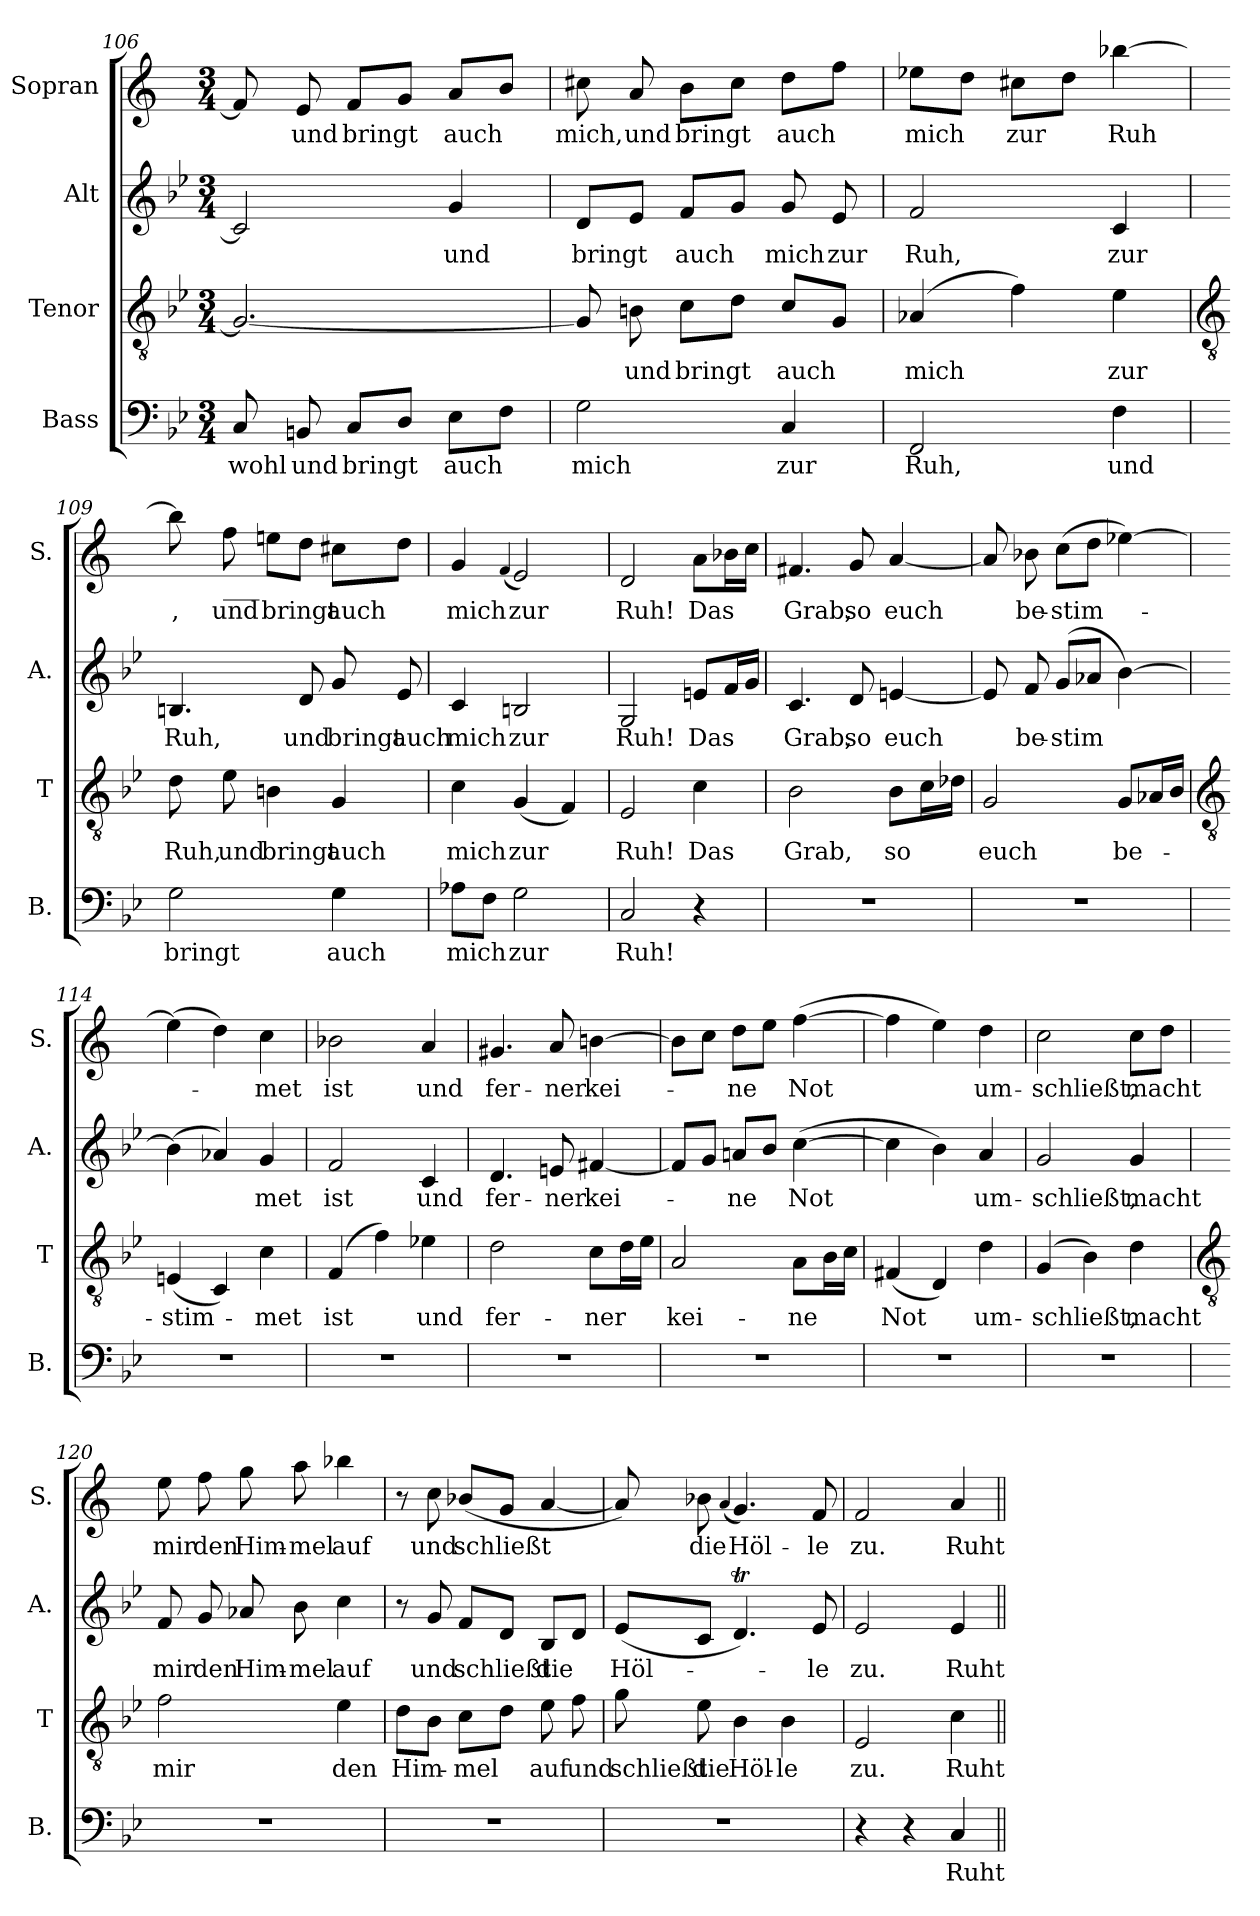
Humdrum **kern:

**kern	**text	**kern	**text	**kern	**text	**kern	**text
*part4	*part4	*part3	*part3	*part2	*part2	*part1	*part1
*staff4	*staff4	*staff3	*staff3	*staff2	*staff2	*staff1	*staff1
*I"Bass	*	*I"Tenor	*	*I"Alt	*	*I"Sopran	*
*I'B.	*	*I'T	*	*I'A.	*	*I'S.	*
*clefF4	*	*clefGv2	*	*clefG2	*	*clefG2	*
*	*	*	*	*	*	*ITrd1c2	*
*k[b-e-]	*	*k[b-e-]	*	*k[b-e-]	*	*k[b-e-]	*
*B-:	*	*B-:	*	*B-:	*	*B-:	*
*M3/4	*	*M3/4	*	*M3/4	*	*M3/4	*
=106	=106	=106	=106	=106	=106	=106	=106
!	!LO:LY:b	!	!	!	!	!	!
8C	wohl	2.G_	.	2c]	.	8e-]	.
!	!LO:LY:b	!	!	!	!	!	!LO:LY:b
8BBn	und	.	.	.	.	8d	und
!	!LO:LY:b	!	!	!	!	!	!LO:LY:b
8CL	bringt	.	.	.	.	8e-L	bringt
8DJ	.	.	.	.	.	8fJ	.
!	!LO:LY:b	!	!	!	!LO:LY:b	!	!LO:LY:b
8E-L	auch	.	.	4g	und	8gL	auch
8FJ	.	.	.	.	.	8aJ	.
=107	=107	=107	=107	=107	=107	=107	=107
!	!LO:LY:b	!	!	!	!LO:LY:b	!	!LO:LY:b
2G	mich	8G]	.	8dL	bringt	8bn	mich,
!	!	!	!LO:LY:b	!	!	!	!LO:LY:b
.	.	8Bn	und	8e-J	.	8g	und
!	!	!	!LO:LY:b	!	!LO:LY:b	!	!LO:LY:b
.	.	8cL	bringt	8fL	auch	8aL	bringt
.	.	8dJ	.	8gJ	.	8bJ	.
!	!LO:LY:b	!	!LO:LY:b	!	!LO:LY:b	!	!LO:LY:b
4C	zur	8cL	auch	8g	mich	8ccL	auch
!	!	!	!	!	!LO:LY:b	!	!
.	.	8GJ	.	8e-	zur	8ee-J	.
=108	=108	=108	=108	=108	=108	=108	=108
!	!LO:LY:b	!	!LO:LY:b	!	!LO:LY:b	!	!LO:LY:b
2FF	Ruh,	(<4A-X	mich	2f	Ruh,	8dd-XL	mich
.	.	.	.	.	.	8ccJ	.
!	!	!	!	!	!	!	!LO:LY:b
.	.	4f)	.	.	.	8bnL	zur
.	.	.	.	.	.	8ccJ	.
!	!LO:LY:b	!	!LO:LY:b	!	!LO:LY:b	!	!LO:LY:b
4F	und	4e-	zur	4c	zur	[4aa-X	Ruh
!!LO:LB:g=z
=109	=109	=109	=109	=109	=109	=109	=109
*	*	*clefGv2	*	*	*	*	*
!	!LO:LY:b	!	!LO:LY:b	!	!LO:LY:b	!	!LO:LY:b
2G	bringt	8d	Ruh,	4.Bn	Ruh,	8aa-]	,
!	!	!	!	!	!	!LO:TX:b:t=___	!
!	!	!	!LO:LY:b	!	!	!	!LO:LY:b
.	.	8e-	und	.	.	8ee-	und
!	!	!	!LO:LY:b	!	!	!	!LO:LY:b
.	.	4Bn	bringt	.	.	8ddnL	bringt
!	!	!	!	!	!LO:LY:b	!	!
.	.	.	.	8d	und	8ccJ	.
!	!LO:LY:b	!	!LO:LY:b	!	!LO:LY:b	!	!LO:LY:b
4G	auch	4G	auch	8g	bringt	8bnL	auch
!	!	!	!	!	!LO:LY:b	!	!
.	.	.	.	8e-	auch	8ccJ	.
=110	=110	=110	=110	=110	=110	=110	=110
!	!LO:LY:b	!	!LO:LY:b	!	!LO:LY:b	!	!LO:LY:b
8A-XL	mich	4c	mich	4c	mich	4f	mich
8FJ	.	.	.	.	.	.	.
.	.	.	.	.	.	(<4qqe-	.
!	!LO:LY:b	!	!LO:LY:b	!	!LO:LY:b	!	!LO:LY:b
2G	zur	(<4G	zur	2Bn	zur	2d)	zur
.	.	4F)	.	.	.	.	.
=111	=111	=111	=111	=111	=111	=111	=111
!	!LO:LY:b	!	!LO:LY:b	!	!LO:LY:b	!	!LO:LY:b
2C	Ruh!	2E-	Ruh!	2G	Ruh!	2c	Ruh!
!	!	!	!LO:LY:b	!	!LO:LY:b	!	!LO:LY:b
4r	.	4c	Das	8enL	Das	8gL	Das
.	.	.	.	16fL	.	16a-XL	.
.	.	.	.	16gJJ	.	16b-JJ	.
=112	=112	=112	=112	=112	=112	=112	=112
!LO:N:vis=1	!	!	!LO:LY:b	!	!LO:LY:b	!	!LO:LY:b
2.r	.	2B-	Grab,	4.c	Grab,	4.en	Grab,
!	!	!	!	!	!LO:LY:b	!	!LO:LY:b
.	.	.	.	8d	so	8f	so
!	!	!	!LO:LY:b	!	!LO:LY:b	!	!LO:LY:b
.	.	8B-L	so	[4en	euch	[4g	euch
.	.	16cL	.	.	.	.	.
.	.	16d-XJJ	.	.	.	.	.
=113	=113	=113	=113	=113	=113	=113	=113
!LO:N:vis=1	!	!	!LO:LY:b	!	!	!	!
2.r	.	2G	euch	8e]	.	8g]	.
!	!	!	!	!	!LO:LY:b	!	!LO:LY:b
.	.	.	.	8f	be-	8a-X	be-
!	!	!	!	!	!LO:LY:b	!	!LO:LY:b
.	.	.	.	(>8gL	-stim	(>8b-L	-stim-
.	.	.	.	8a-XJ	.	8ccJ	.
!	!	!	!LO:LY:b	!	!	!	!
.	.	8GL	be-	[4b-)	.	[4dd-X)	.
.	.	16A-XL	.	.	.	.	.
.	.	16B-JJ	.	.	.	.	.
!!LO:LB:g=z
=114	=114	=114	=114	=114	=114	=114	=114
*	*	*clefGv2	*	*	*	*	*
!LO:N:vis=1	!	!	!LO:LY:b	!	!	!	!
2.r	.	(<4En	-stim-	(>4b-]	.	(>4dd-]	.
.	.	4C)	.	4a-X)	.	4cc)	.
!	!	!	!LO:LY:b	!	!LO:LY:b	!	!LO:LY:b
.	.	4c	-met	4g	met	4b-	-met
=115	=115	=115	=115	=115	=115	=115	=115
!LO:N:vis=1	!	!	!LO:LY:b	!	!LO:LY:b	!	!LO:LY:b
2.r	.	(4F	ist	2f	ist	2a-X	ist
.	.	4f)	.	.	.	.	.
!	!	!	!LO:LY:b	!	!LO:LY:b	!	!LO:LY:b
.	.	4e-X	und	4c	und	4g	und
=116	=116	=116	=116	=116	=116	=116	=116
!LO:N:vis=1	!	!	!LO:LY:b	!	!LO:LY:b	!	!LO:LY:b
2.r	.	2d	fer-	4.d	fer-	4.f#X	fer-
!	!	!	!	!	!LO:LY:b	!	!LO:LY:b
.	.	.	.	8en	-ner	8g	-ner
!	!	!	!LO:LY:b	!	!LO:LY:b	!	!LO:LY:b
.	.	8cL	-ner	[4f#X	kei-	[4an	kei-
.	.	16dL	.	.	.	.	.
.	.	16e-JJ	.	.	.	.	.
=117	=117	=117	=117	=117	=117	=117	=117
!LO:N:vis=1	!	!	!LO:LY:b	!	!	!	!
2.r	.	2A	kei-	8f#L]	.	8aL]	.
.	.	.	.	8gJ	.	8b-J	.
!	!	!	!	!	!LO:LY:b	!	!LO:LY:b
.	.	.	.	8anL	-ne	8ccL	-ne
.	.	.	.	8b-J	.	8ddJ	.
!	!	!	!LO:LY:b	!	!LO:LY:b	!	!LO:LY:b
.	.	8AL	-ne	(>[4cc	Not	(>[4ee-	Not
.	.	16B-L	.	.	.	.	.
.	.	16cJJ	.	.	.	.	.
=118	=118	=118	=118	=118	=118	=118	=118
!LO:N:vis=1	!	!	!LO:LY:b	!	!	!	!
2.r	.	(<4F#X	Not	4cc]	.	4ee-]	.
.	.	4D)	.	4b-)	.	4dd)	.
!	!	!	!LO:LY:b	!	!LO:LY:b	!	!LO:LY:b
.	.	4d	um-	4a	um-	4cc	um-
=119	=119	=119	=119	=119	=119	=119	=119
!LO:N:vis=1	!	!	!LO:LY:b	!	!LO:LY:b	!	!LO:LY:b
2.r	.	(<4G	-schließt,	2g	-schließt,	2b-	-schließt,
.	.	4B-)	.	.	.	.	.
!	!	!	!LO:LY:b	!	!LO:LY:b	!	!LO:LY:b
.	.	4d	macht	4g	macht	8b-L	macht
.	.	.	.	.	.	8ccJ	.
!!LO:LB:g=z
=120	=120	=120	=120	=120	=120	=120	=120
*	*	*clefGv2	*	*	*	*	*
!LO:N:vis=1	!	!	!LO:LY:b	!	!LO:LY:b	!	!LO:LY:b
2.r	.	2f	mir	8f	mir	8dd	mir
!	!	!	!	!	!LO:LY:b	!	!LO:LY:b
.	.	.	.	8g	den	8ee-	den
!	!	!	!	!	!LO:LY:b	!	!LO:LY:b
.	.	.	.	8a-X	Him-	8ff	Him-
!	!	!	!	!	!LO:LY:b	!	!LO:LY:b
.	.	.	.	8b-	-mel	8gg	-mel
!	!	!	!LO:LY:b	!	!LO:LY:b	!	!LO:LY:b
.	.	4e-	den	4cc	auf	4aa-X	auf
=121	=121	=121	=121	=121	=121	=121	=121
!LO:N:vis=1	!	!	!LO:LY:b	!	!	!	!
2.r	.	8dL	Him-	8r	.	8r	.
!	!	!	!	!	!LO:LY:b	!	!LO:LY:b
.	.	8B-J	.	8g	und	8b-	und
!	!	!	!LO:LY:b	!	!LO:LY:b	!	!LO:LY:b
.	.	8cL	-mel	8fL	schließt	(<8a-XL	schließt
.	.	8dJ	.	8dJ	.	8fJ	.
!	!	!	!LO:LY:b	!	!LO:LY:b	!	!
.	.	8e-	auf	8B-L	die	[4g	.
!	!	!	!LO:LY:b	!	!	!	!
.	.	8f	und	8dJ	.	.	.
=122	=122	=122	=122	=122	=122	=122	=122
!LO:N:vis=1	!	!	!LO:LY:b	!	!LO:LY:b	!	!
2.r	.	8g	schließt	(<8e-L	Höl-	8g])	.
!	!	!	!LO:LY:b	!	!	!	!LO:LY:b
.	.	8e-	die	8cJ	.	8a-X	die
.	.	.	.	.	.	(<4qqg	.
!	!	!	!LO:LY:b	!	!	!	!LO:LY:b
.	.	4B-	Höl-	4.dt)	.	4.f)	Höl-
!	!	!	!LO:LY:b	!	!	!	!
.	.	4B-	-le	.	.	.	.
!	!	!	!	!	!LO:LY:b	!	!LO:LY:b
.	.	.	.	8e-	-le	8e-	-le
=123	=123	=123	=123	=123	=123	=123	=123
!	!	!	!LO:LY:b	!	!LO:LY:b	!	!LO:LY:b
4r	.	2E-	zu.	2e-	zu.	2e-	zu.
4r	.	.	.	.	.	.	.
!	!LO:LY:b	!	!LO:LY:b	!	!LO:LY:b	!	!LO:LY:b
4C	Ruht	4c	Ruht	4e-	Ruht	4g	Ruht
=||	=||	=||	=||	=||	=||	=||	=||
*-	*-	*-	*-	*-	*-	*-	*-
